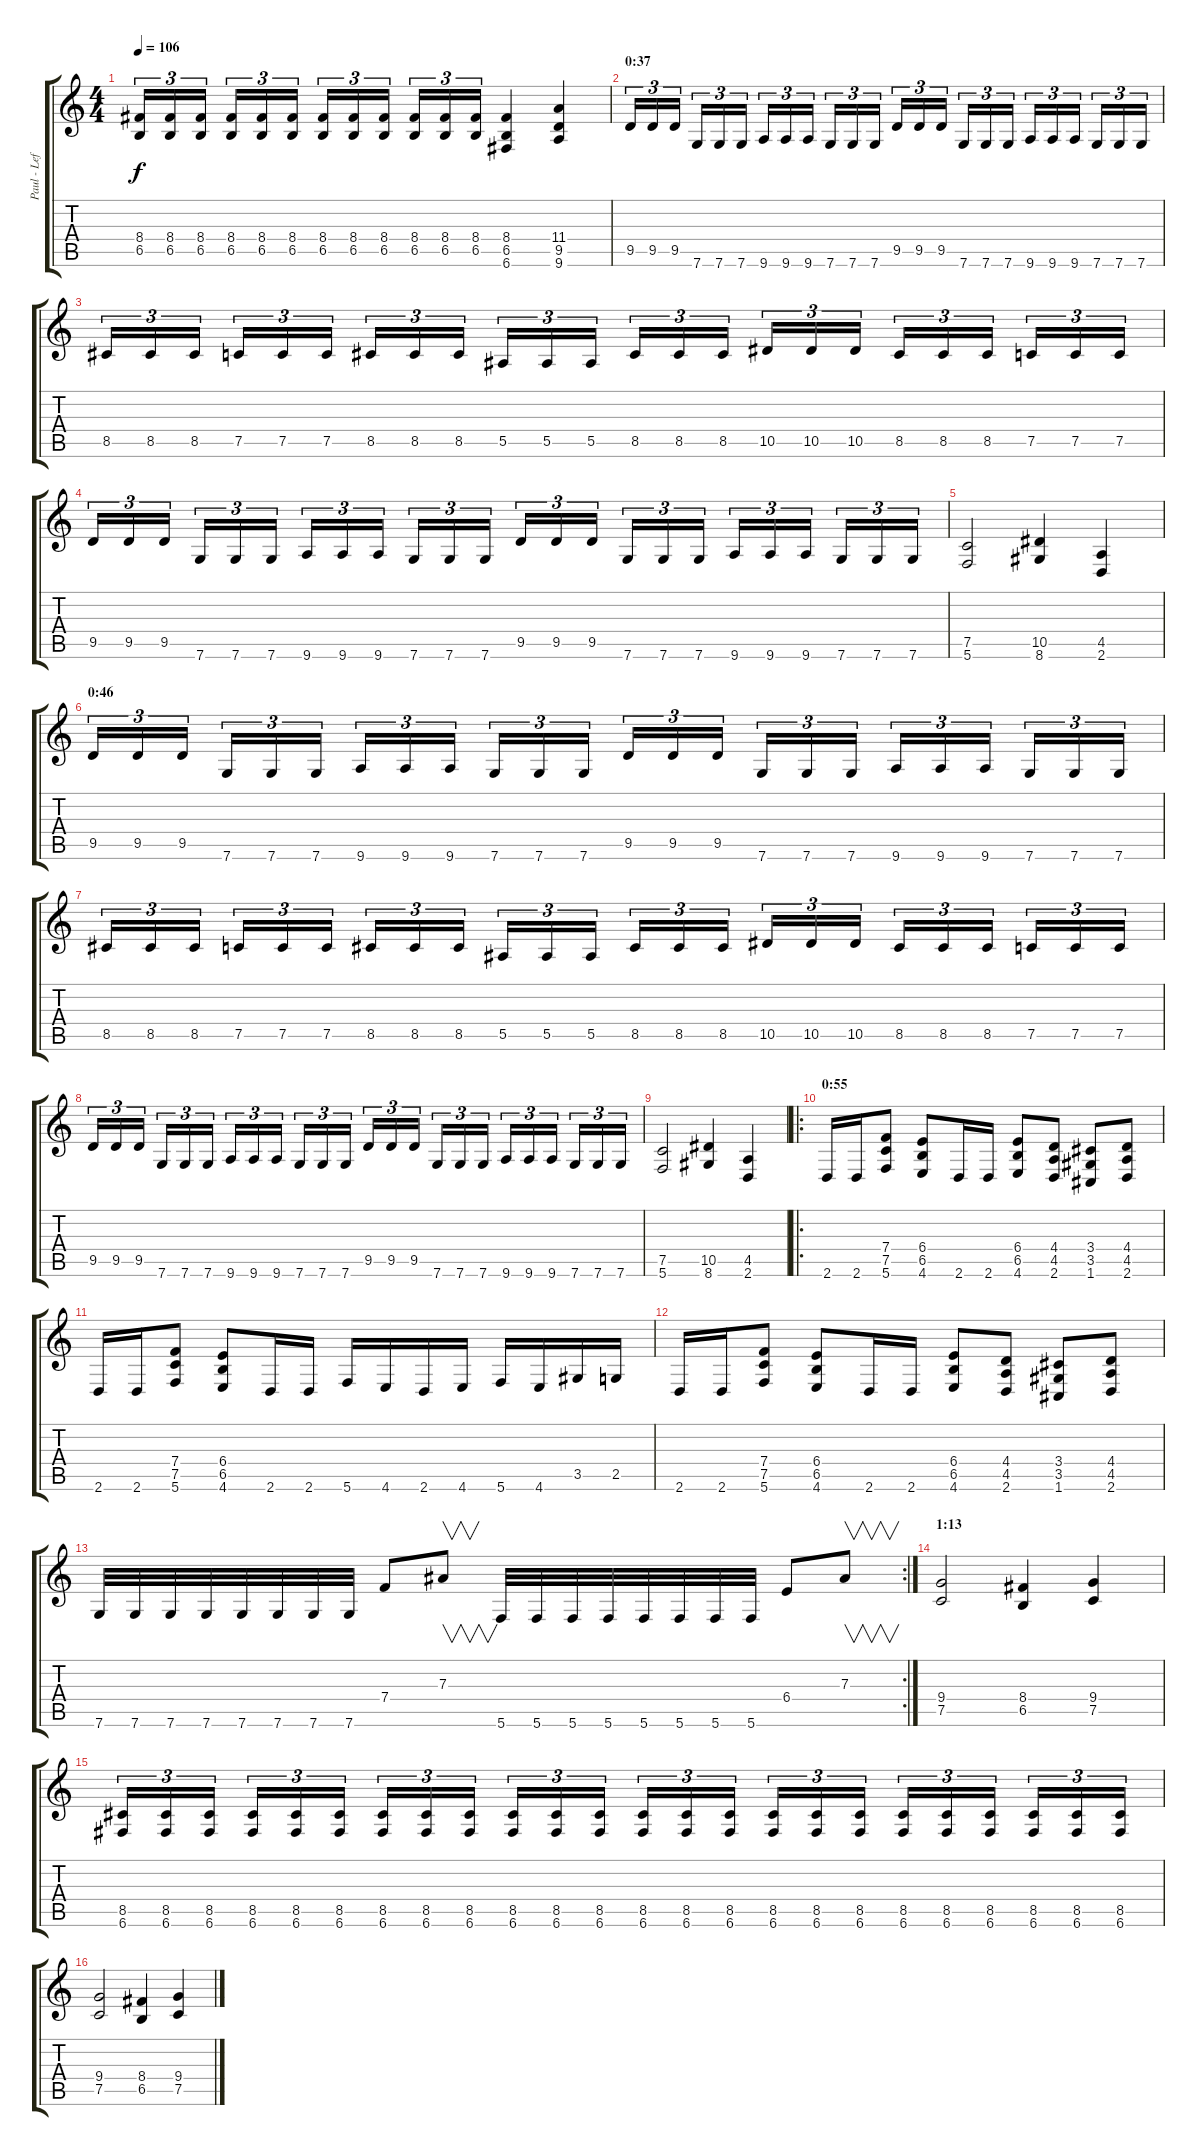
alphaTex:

\track ("Paul - Left" "Paul - Lef") {instrument distortionguitar}
\staff {score tabs}
\tuning (C4 G3 Eb3 Bb2 F2 C2) {hide}
\ts (4 4)
\tempo 106
\clef g2
\ks c
(8.4 6.5).16{tu (3 2) dy f} (8.4 6.5).16{tu (3 2)} (8.4 6.5).16{tu (3 2)} (8.4 6.5).16{tu (3 2)} (8.4 6.5).16{tu (3 2)} (8.4 6.5).16{tu (3 2)} (8.4 6.5).16{tu (3 2)} (8.4 6.5).16{tu (3 2)} (8.4 6.5).16{tu (3 2)} (8.4 6.5).16{tu (3 2)} (8.4 6.5).16{tu (3 2)} (8.4 6.5).16{tu (3 2)} (8.4 6.5 6.6).4 (11.4 9.5 9.6).4 |
\section ("" "0:37")
9.5.16{tu (3 2)} 9.5.16{tu (3 2)} 9.5.16{tu (3 2)} 7.6.16{tu (3 2)} 7.6.16{tu (3 2)} 7.6.16{tu (3 2)} 9.6.16{tu (3 2)} 9.6.16{tu (3 2)} 9.6.16{tu (3 2)} 7.6.16{tu (3 2)} 7.6.16{tu (3 2)} 7.6.16{tu (3 2)} 9.5.16{tu (3 2)} 9.5.16{tu (3 2)} 9.5.16{tu (3 2)} 7.6.16{tu (3 2)} 7.6.16{tu (3 2)} 7.6.16{tu (3 2)} 9.6.16{tu (3 2)} 9.6.16{tu (3 2)} 9.6.16{tu (3 2)} 7.6.16{tu (3 2)} 7.6.16{tu (3 2)} 7.6.16{tu (3 2)} |
8.5.16{tu (3 2)} 8.5.16{tu (3 2)} 8.5.16{tu (3 2)} 7.5.16{tu (3 2)} 7.5.16{tu (3 2)} 7.5.16{tu (3 2)} 8.5.16{tu (3 2)} 8.5.16{tu (3 2)} 8.5.16{tu (3 2)} 5.5.16{tu (3 2)} 5.5.16{tu (3 2)} 5.5.16{tu (3 2)} 8.5.16{tu (3 2)} 8.5.16{tu (3 2)} 8.5.16{tu (3 2)} 10.5.16{tu (3 2)} 10.5.16{tu (3 2)} 10.5.16{tu (3 2)} 8.5.16{tu (3 2)} 8.5.16{tu (3 2)} 8.5.16{tu (3 2)} 7.5.16{tu (3 2)} 7.5.16{tu (3 2)} 7.5.16{tu (3 2)} |
9.5.16{tu (3 2)} 9.5.16{tu (3 2)} 9.5.16{tu (3 2)} 7.6.16{tu (3 2)} 7.6.16{tu (3 2)} 7.6.16{tu (3 2)} 9.6.16{tu (3 2)} 9.6.16{tu (3 2)} 9.6.16{tu (3 2)} 7.6.16{tu (3 2)} 7.6.16{tu (3 2)} 7.6.16{tu (3 2)} 9.5.16{tu (3 2)} 9.5.16{tu (3 2)} 9.5.16{tu (3 2)} 7.6.16{tu (3 2)} 7.6.16{tu (3 2)} 7.6.16{tu (3 2)} 9.6.16{tu (3 2)} 9.6.16{tu (3 2)} 9.6.16{tu (3 2)} 7.6.16{tu (3 2)} 7.6.16{tu (3 2)} 7.6.16{tu (3 2)} |
(7.5 5.6).2 (10.5 8.6).4 (4.5 2.6).4 |
\section ("" "0:46")
9.5.16{tu (3 2)} 9.5.16{tu (3 2)} 9.5.16{tu (3 2)} 7.6.16{tu (3 2)} 7.6.16{tu (3 2)} 7.6.16{tu (3 2)} 9.6.16{tu (3 2)} 9.6.16{tu (3 2)} 9.6.16{tu (3 2)} 7.6.16{tu (3 2)} 7.6.16{tu (3 2)} 7.6.16{tu (3 2)} 9.5.16{tu (3 2)} 9.5.16{tu (3 2)} 9.5.16{tu (3 2)} 7.6.16{tu (3 2)} 7.6.16{tu (3 2)} 7.6.16{tu (3 2)} 9.6.16{tu (3 2)} 9.6.16{tu (3 2)} 9.6.16{tu (3 2)} 7.6.16{tu (3 2)} 7.6.16{tu (3 2)} 7.6.16{tu (3 2)} |
8.5.16{tu (3 2)} 8.5.16{tu (3 2)} 8.5.16{tu (3 2)} 7.5.16{tu (3 2)} 7.5.16{tu (3 2)} 7.5.16{tu (3 2)} 8.5.16{tu (3 2)} 8.5.16{tu (3 2)} 8.5.16{tu (3 2)} 5.5.16{tu (3 2)} 5.5.16{tu (3 2)} 5.5.16{tu (3 2)} 8.5.16{tu (3 2)} 8.5.16{tu (3 2)} 8.5.16{tu (3 2)} 10.5.16{tu (3 2)} 10.5.16{tu (3 2)} 10.5.16{tu (3 2)} 8.5.16{tu (3 2)} 8.5.16{tu (3 2)} 8.5.16{tu (3 2)} 7.5.16{tu (3 2)} 7.5.16{tu (3 2)} 7.5.16{tu (3 2)} |
9.5.16{tu (3 2)} 9.5.16{tu (3 2)} 9.5.16{tu (3 2)} 7.6.16{tu (3 2)} 7.6.16{tu (3 2)} 7.6.16{tu (3 2)} 9.6.16{tu (3 2)} 9.6.16{tu (3 2)} 9.6.16{tu (3 2)} 7.6.16{tu (3 2)} 7.6.16{tu (3 2)} 7.6.16{tu (3 2)} 9.5.16{tu (3 2)} 9.5.16{tu (3 2)} 9.5.16{tu (3 2)} 7.6.16{tu (3 2)} 7.6.16{tu (3 2)} 7.6.16{tu (3 2)} 9.6.16{tu (3 2)} 9.6.16{tu (3 2)} 9.6.16{tu (3 2)} 7.6.16{tu (3 2)} 7.6.16{tu (3 2)} 7.6.16{tu (3 2)} |
(7.5 5.6).2 (10.5 8.6).4 (4.5 2.6).4 |
\ro
\section ("" "0:55")
2.6.16{instrument distortionguitar} 2.6.16 (7.4 7.5 5.6).8 (6.4 6.5 4.6).8 2.6.16 2.6.16 (6.4 6.5 4.6).8 (4.4 4.5 2.6).8 (3.4 3.5 1.6).8 (4.4 4.5 2.6).8 |
2.6.16 2.6.16 (7.4 7.5 5.6).8 (6.4 6.5 4.6).8 2.6.16 2.6.16 5.6.16 4.6.16 2.6.16 4.6.16 5.6.16 4.6.16 3.5.16 2.5.16 |
2.6.16 2.6.16 (7.4 7.5 5.6).8 (6.4 6.5 4.6).8 2.6.16 2.6.16 (6.4 6.5 4.6).8 (4.4 4.5 2.6).8 (3.4 3.5 1.6).8 (4.4 4.5 2.6).8 |
\rc 2
7.6.32 7.6.32 7.6.32 7.6.32 7.6.32 7.6.32 7.6.32 7.6.32 7.4.8 7.3.8{v instrument guitarharmonics} 5.6.32{instrument distortionguitar} 5.6.32 5.6.32 5.6.32 5.6.32 5.6.32 5.6.32 5.6.32 6.4.8 7.3.8{v instrument guitarharmonics} |
\section ("" "1:13")
(9.4 7.5).2{instrument distortionguitar} (8.4 6.5).4 (9.4 7.5).4 |
(8.5 6.6).16{tu (3 2)} (8.5 6.6).16{tu (3 2)} (8.5 6.6).16{tu (3 2)} (8.5 6.6).16{tu (3 2)} (8.5 6.6).16{tu (3 2)} (8.5 6.6).16{tu (3 2)} (8.5 6.6).16{tu (3 2)} (8.5 6.6).16{tu (3 2)} (8.5 6.6).16{tu (3 2)} (8.5 6.6).16{tu (3 2)} (8.5 6.6).16{tu (3 2)} (8.5 6.6).16{tu (3 2)} (8.5 6.6).16{tu (3 2)} (8.5 6.6).16{tu (3 2)} (8.5 6.6).16{tu (3 2)} (8.5 6.6).16{tu (3 2)} (8.5 6.6).16{tu (3 2)} (8.5 6.6).16{tu (3 2)} (8.5 6.6).16{tu (3 2)} (8.5 6.6).16{tu (3 2)} (8.5 6.6).16{tu (3 2)} (8.5 6.6).16{tu (3 2)} (8.5 6.6).16{tu (3 2)} (8.5 6.6).16{tu (3 2)} |
(9.4 7.5).2 (8.4 6.5).4 (9.4 7.5).4
